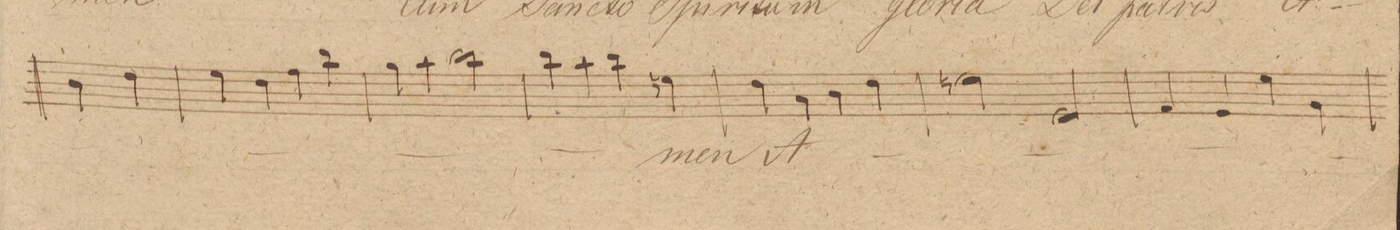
**kern	**text	**dynam
*I"Basso.	*	*
*clefF4	*	*
*k[f#c#g#]	*	*
*met(c|)	*	*
*M2/2	*	*
4D\	.	.
4F#\	.	.
=229	=229	=229
4G#\	.	.
4F#\	.	.
4A\	.	.
4d\	.	.
=230	=230	=230
4B\	.	.
4c#\	.	.
2d\	.	.
=231	=231	=231
4d\	.	.
4c#\	.	.
4d\	.	.
4Gn\	-men	.
=232	=232	=232
4F#\	A-	.
4C#\	.	.
4D\	.	.
4F#\	.	.
=233	=233	=233
2Gn\	.	.
2GG#/	.	.
=234	=234	=234
4AA/	.	.
4GG#/	.	.
4G#\	.	.
4BB\	.	.
=235	=235	=235
*-	*-	*-
